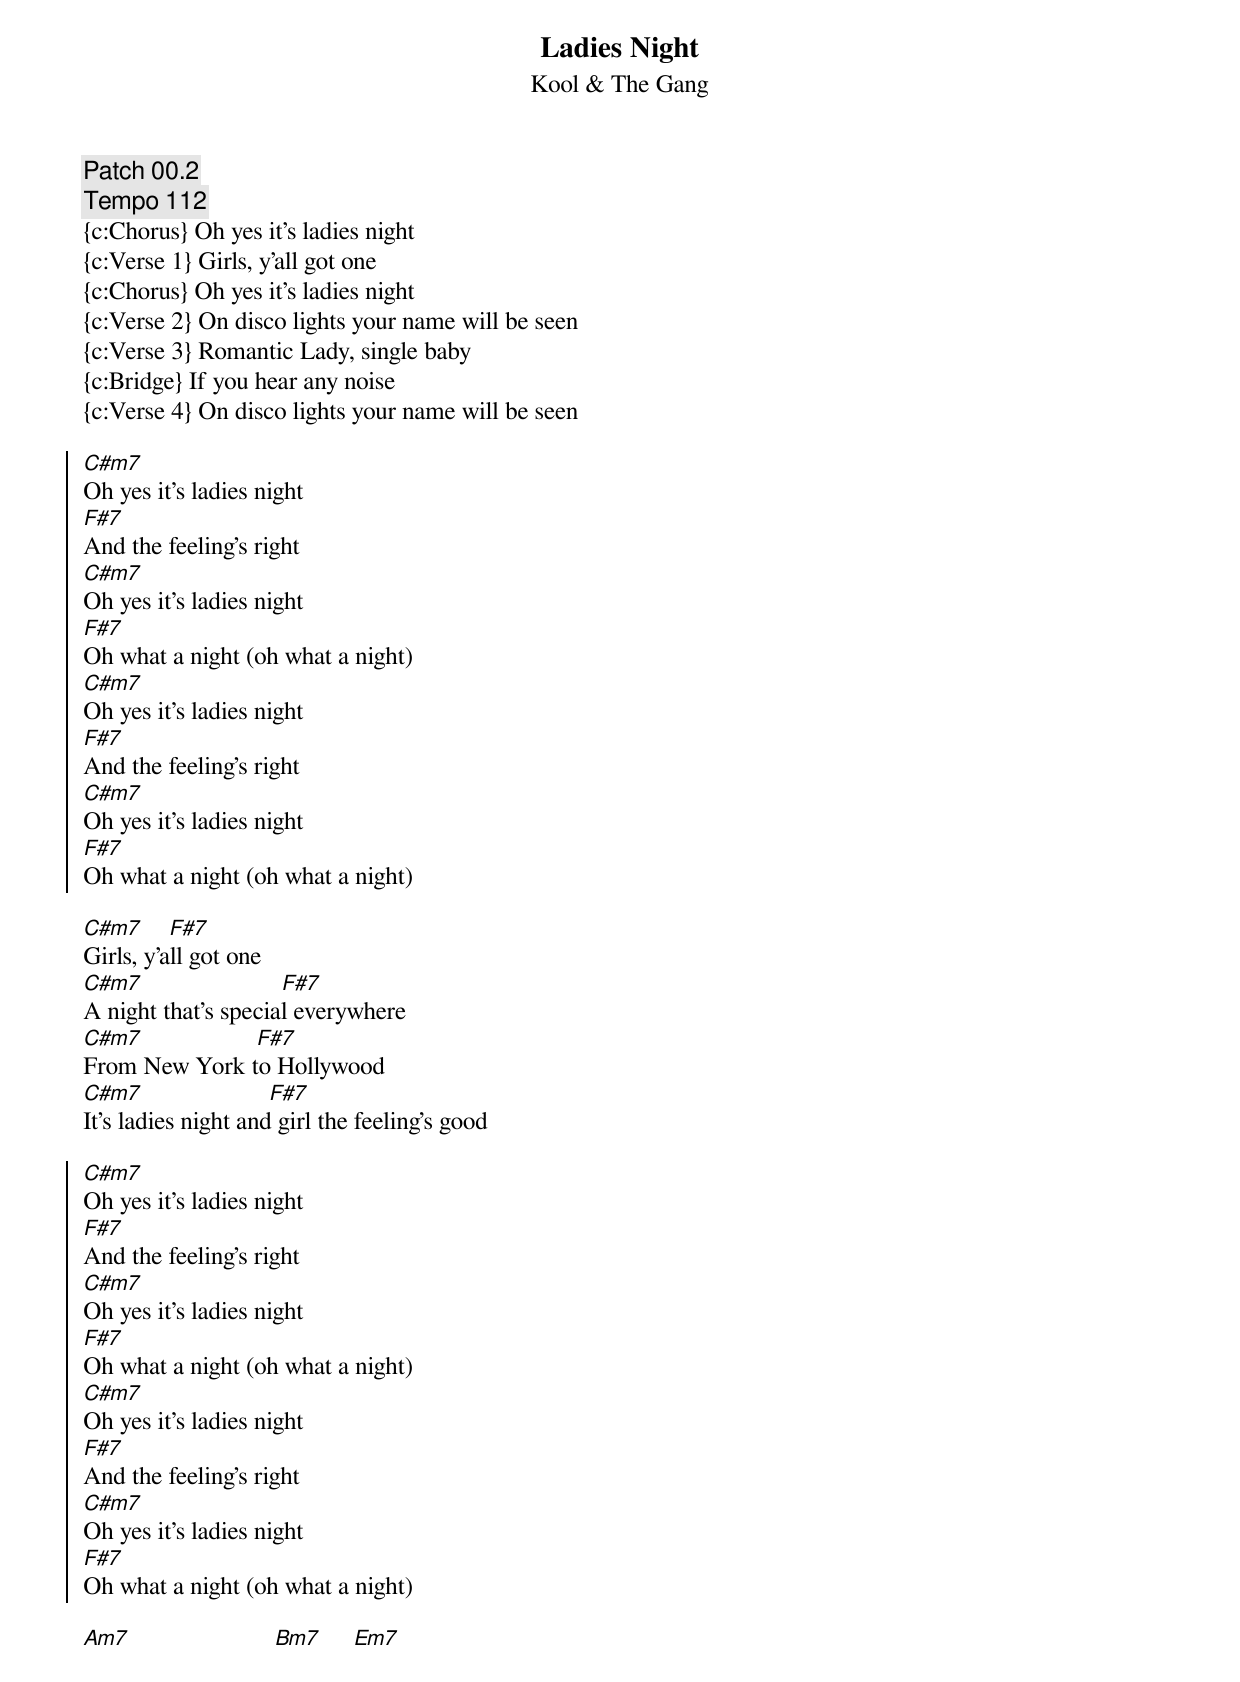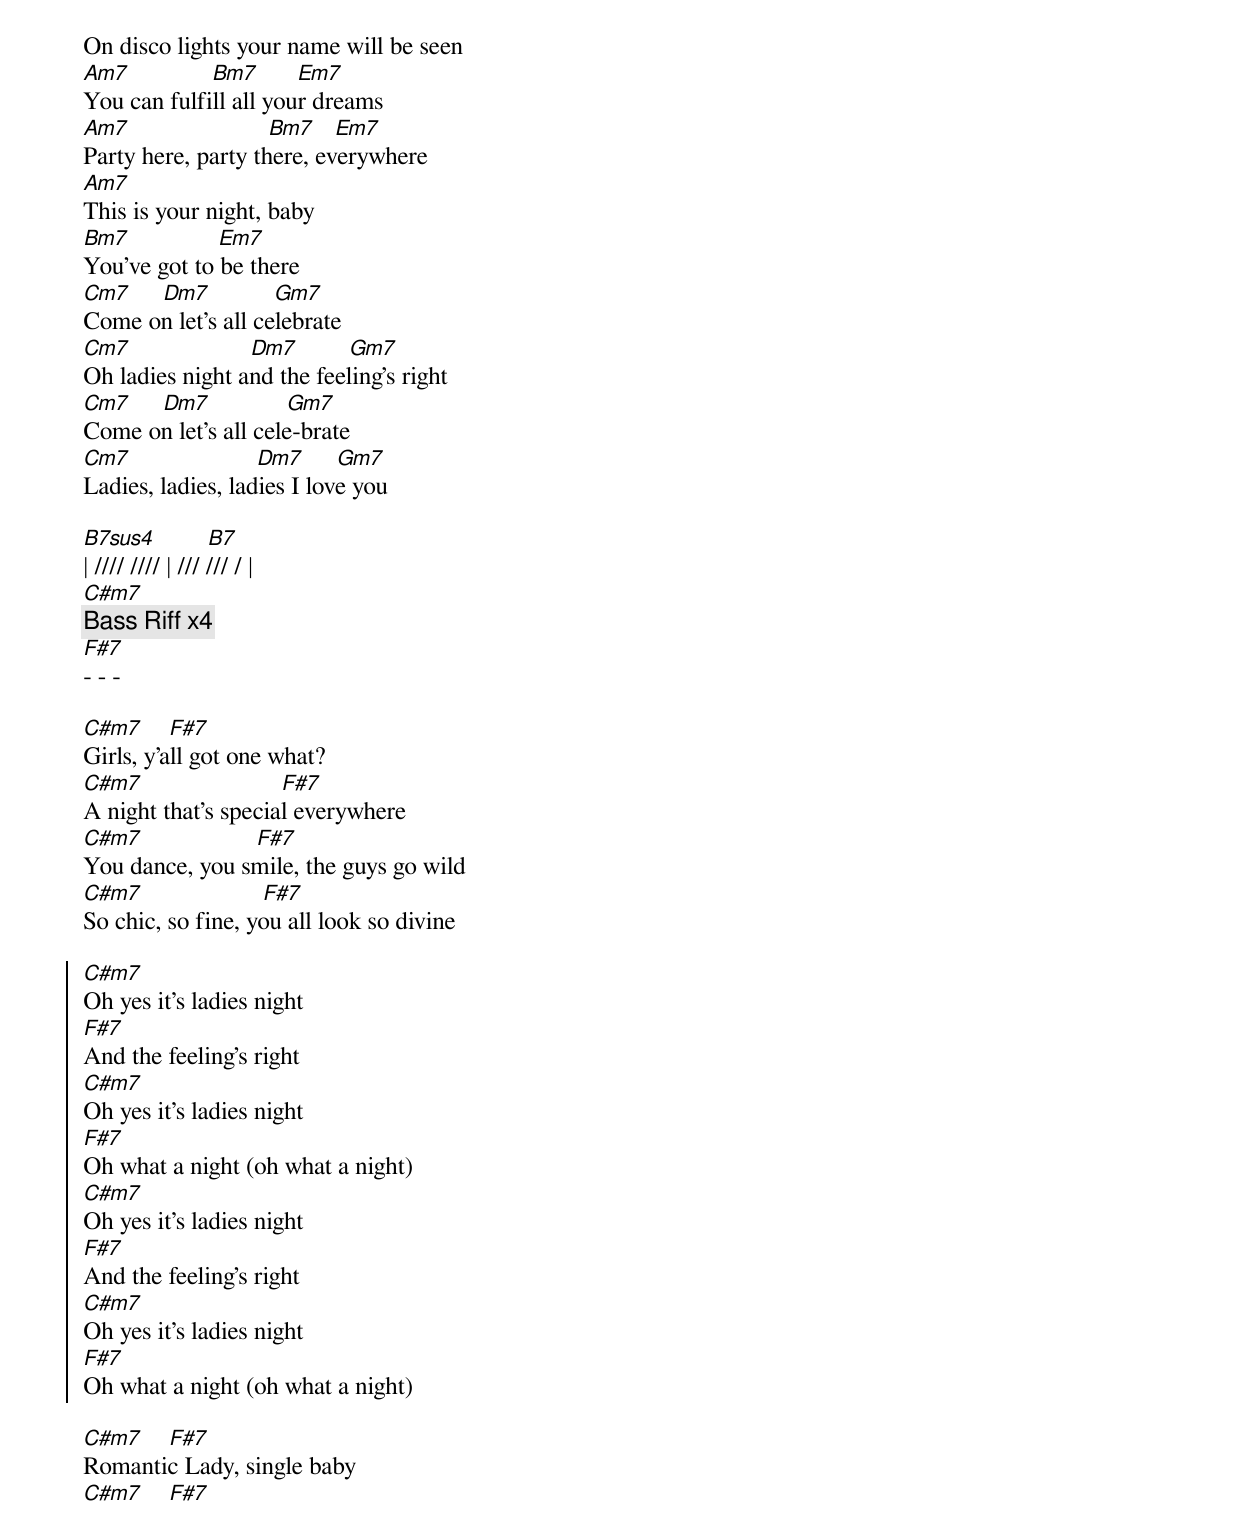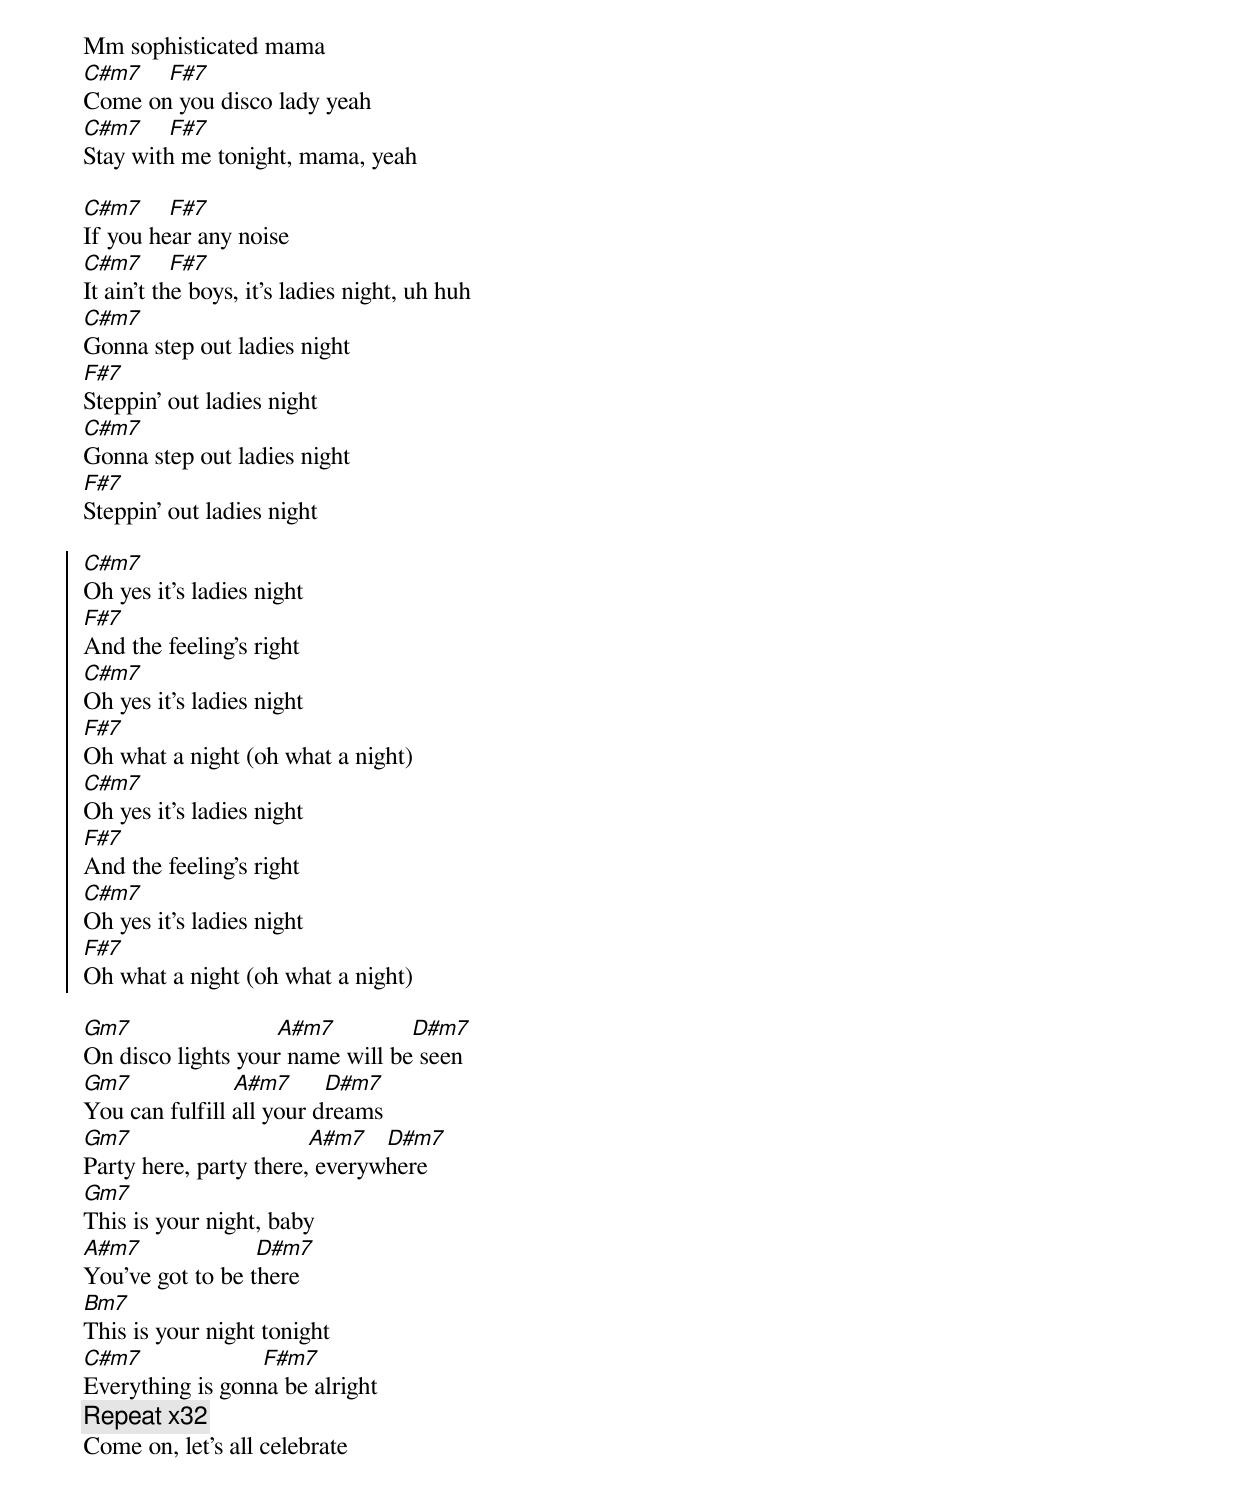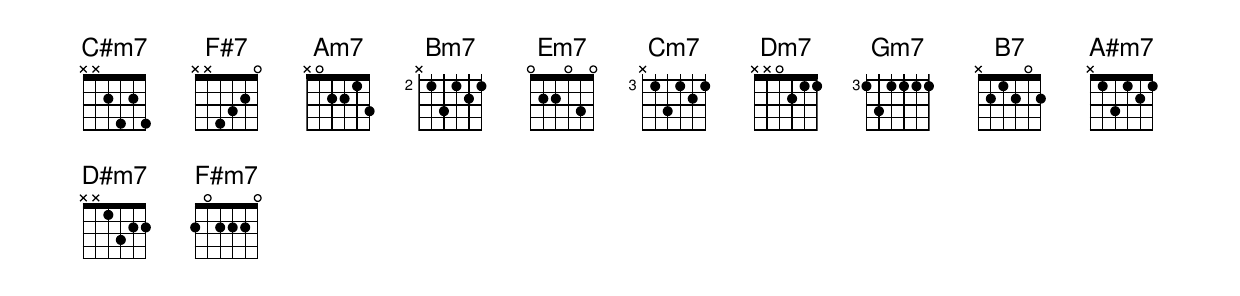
{t: Ladies Night}
{st: Kool & The Gang}
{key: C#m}
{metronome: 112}
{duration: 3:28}


{c:Patch 00.2}
{c:Tempo 112}
{c:Chorus} Oh yes it's ladies night
{c:Verse 1} Girls, y'all got one
{c:Chorus} Oh yes it's ladies night
{c:Verse 2} On disco lights your name will be seen
{c:Verse 3} Romantic Lady, single baby
{c:Bridge} If you hear any noise
{c:Verse 4} On disco lights your name will be seen

{soc}
[C#m7]
Oh yes it's ladies night
[F#7]
And the feeling's right
[C#m7]
Oh yes it's ladies night
[F#7]
Oh what a night (oh what a night)
[C#m7]
Oh yes it's ladies night
[F#7]
And the feeling's right
[C#m7]
Oh yes it's ladies night
[F#7]
Oh what a night (oh what a night)
{eoc}

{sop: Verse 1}
[C#m7]    [F#7]
Girls, y'all got one
[C#m7]                      [F#7]
A night that's special everywhere
[C#m7]                  [F#7]
From New York to Hollywood
[C#m7]                    [F#7]
It's ladies night and girl the feeling's good
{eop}

{soc}
[C#m7]
Oh yes it's ladies night
[F#7]
And the feeling's right
[C#m7]
Oh yes it's ladies night
[F#7]
Oh what a night (oh what a night)
[C#m7]
Oh yes it's ladies night
[F#7]
And the feeling's right
[C#m7]
Oh yes it's ladies night
[F#7]
Oh what a night (oh what a night)
{eoc}

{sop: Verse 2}
[Am7]                       [Bm7]     [Em7]
On disco lights your name will be seen
[Am7]             [Bm7]      [Em7]
You can fulfill all your dreams
[Am7]                      [Bm7]   [Em7]
Party here, party there, everywhere
[Am7]
This is your night, baby
[Bm7]              [Em7]
You've got to be there
[Cm7]     [Dm7]          [Gm7]
Come on let's all celebrate
[Cm7]                   [Dm7]        [Gm7]
Oh ladies night and the feeling's right
[Cm7]     [Dm7]            [Gm7]
Come on let's all cele-brate
[Cm7]                    [Dm7]     [Gm7]
Ladies, ladies, ladies I love you
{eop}

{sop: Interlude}
[B7sus4]        [B7]
| //// //// | /// /// / |
[C#m7]
{c: Bass Riff x4}
[F#7]
- - -
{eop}

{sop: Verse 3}
[C#m7]    [F#7]
Girls, y'all got one what?
[C#m7]                      [F#7]
A night that's special everywhere
[C#m7]                  [F#7]
You dance, you smile, the guys go wild
[C#m7]                   [F#7]
So chic, so fine, you all look so divine
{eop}

{soc}
[C#m7]
Oh yes it's ladies night
[F#7]
And the feeling's right
[C#m7]
Oh yes it's ladies night
[F#7]
Oh what a night (oh what a night)
[C#m7]
Oh yes it's ladies night
[F#7]
And the feeling's right
[C#m7]
Oh yes it's ladies night
[F#7]
Oh what a night (oh what a night)
{eoc}

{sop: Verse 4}
[C#m7]    [F#7]
Romantic Lady, single baby
[C#m7]    [F#7]
Mm sophisticated mama
[C#m7]    [F#7]
Come on you disco lady yeah
[C#m7]    [F#7]
Stay with me tonight, mama, yeah
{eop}

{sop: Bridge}
[C#m7]    [F#7]
If you hear any noise
[C#m7]    [F#7]
It ain't the boys, it's ladies night, uh huh
[C#m7]
Gonna step out ladies night
[F#7]
Steppin' out ladies night
[C#m7]
Gonna step out ladies night
[F#7]
Steppin' out ladies night
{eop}

{soc}
[C#m7]
Oh yes it's ladies night
[F#7]
And the feeling's right
[C#m7]
Oh yes it's ladies night
[F#7]
Oh what a night (oh what a night)
[C#m7]
Oh yes it's ladies night
[F#7]
And the feeling's right
[C#m7]
Oh yes it's ladies night
[F#7]
Oh what a night (oh what a night)
{eoc}

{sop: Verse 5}
[Gm7]                       [A#m7]            [D#m7]
On disco lights your name will be seen
[Gm7]                [A#m7]     [D#m7]
You can fulfill all your dreams
[Gm7]                            [A#m7]   [D#m7]
Party here, party there, everywhere
[Gm7]
This is your night, baby
[A#m7]                  [D#m7]
You've got to be there
[Bm7]
This is your night tonight
[C#m7]                   [F#m7]
Everything is gonna be alright
{c: Repeat x32}
Come on, let's all celebrate
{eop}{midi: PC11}
